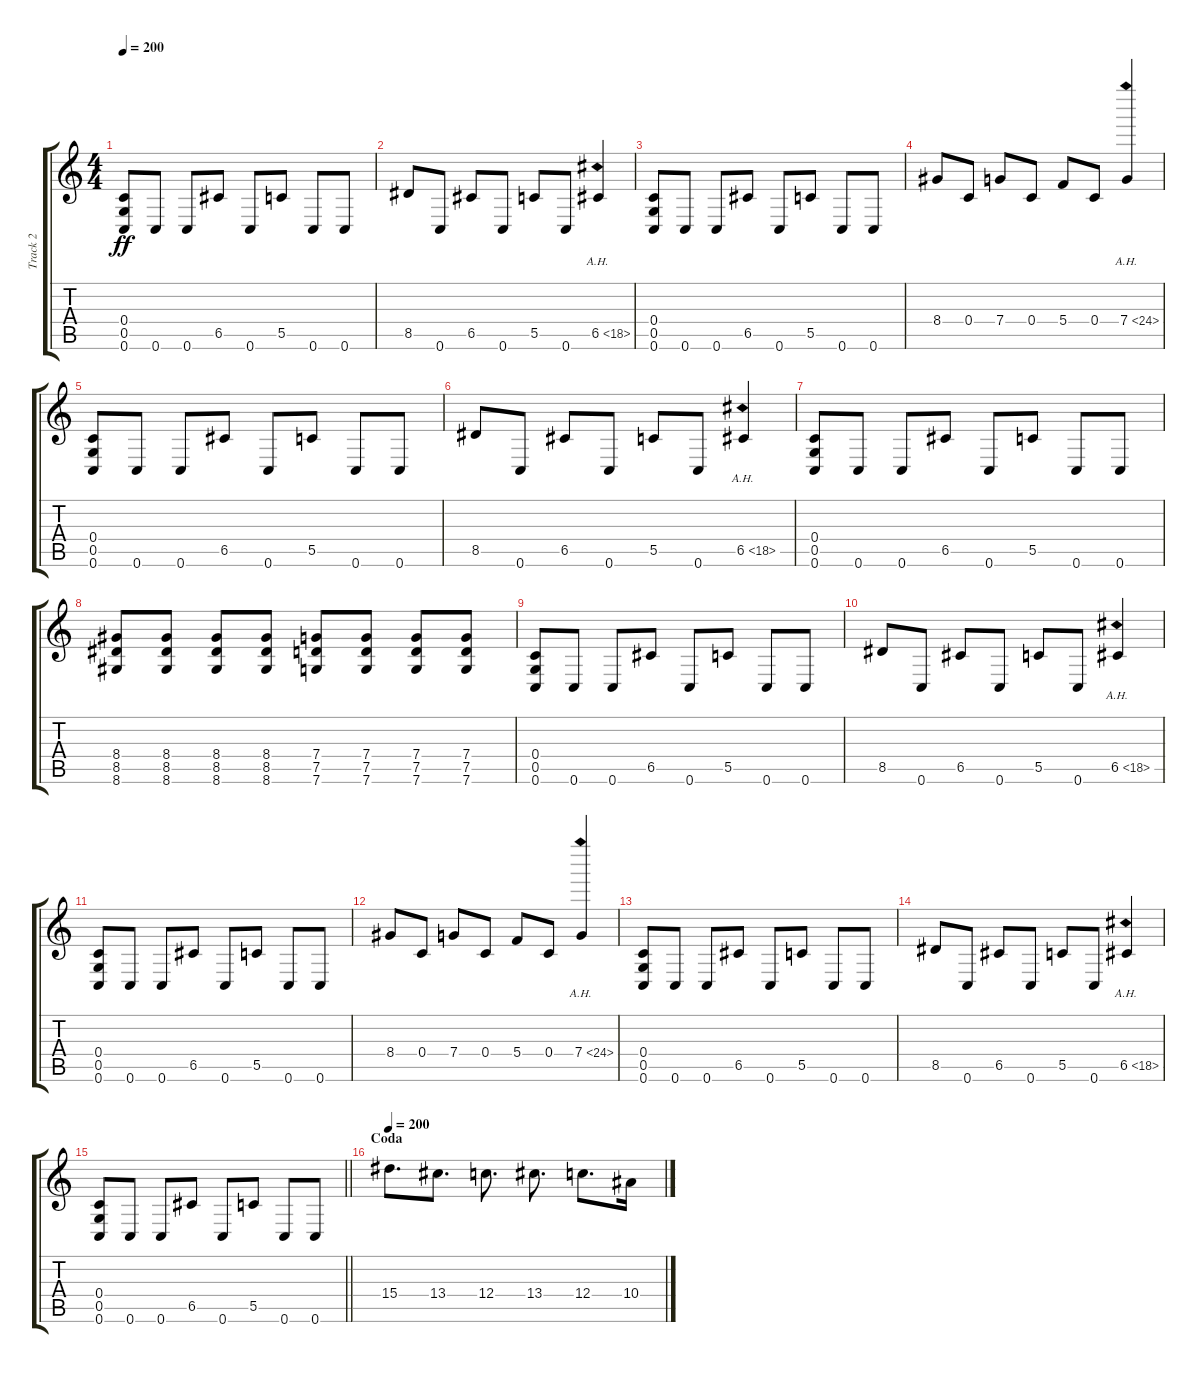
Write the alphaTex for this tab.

\track ("Track 2" "Track 2") {instrument overdrivenguitar}
\staff {score tabs}
\tuning (D4 A3 F3 C3 G2 C2) {hide}
\ts (4 4)
\tempo 200
\clef g2
\ks c
(0.4 0.5 0.6).8{dy ff} 0.6.8 0.6.8 6.5.8 0.6.8 5.5.8 0.6.8 0.6.8 |
8.5.8 0.6.8 6.5.8 0.6.8 5.5.8 0.6.8 6.5{ah 12}.4 |
(0.4 0.5 0.6).8 0.6.8 0.6.8 6.5.8 0.6.8 5.5.8 0.6.8 0.6.8 |
8.4.8 0.4.8 7.4.8 0.4.8 5.4.8 0.4.8 7.4{ah 17}.4 |
(0.4 0.5 0.6).8 0.6.8 0.6.8 6.5.8 0.6.8 5.5.8 0.6.8 0.6.8 |
8.5.8 0.6.8 6.5.8 0.6.8 5.5.8 0.6.8 6.5{ah 12}.4 |
(0.4 0.5 0.6).8 0.6.8 0.6.8 6.5.8 0.6.8 5.5.8 0.6.8 0.6.8 |
(8.4 8.5 8.6).8 (8.4 8.5 8.6).8 (8.4 8.5 8.6).8 (8.4 8.5 8.6).8 (7.4 7.5 7.6).8 (7.4 7.5 7.6).8 (7.4 7.5 7.6).8 (7.4 7.5 7.6).8 |
(0.4 0.5 0.6).8 0.6.8 0.6.8 6.5.8 0.6.8 5.5.8 0.6.8 0.6.8 |
8.5.8 0.6.8 6.5.8 0.6.8 5.5.8 0.6.8 6.5{ah 12}.4 |
(0.4 0.5 0.6).8 0.6.8 0.6.8 6.5.8 0.6.8 5.5.8 0.6.8 0.6.8 |
8.4.8 0.4.8 7.4.8 0.4.8 5.4.8 0.4.8 7.4{ah 17}.4 |
(0.4 0.5 0.6).8 0.6.8 0.6.8 6.5.8 0.6.8 5.5.8 0.6.8 0.6.8 |
8.5.8 0.6.8 6.5.8 0.6.8 5.5.8 0.6.8 6.5{ah 12}.4 |
\barLineRight lightlight
(0.4 0.5 0.6).8 0.6.8 0.6.8 6.5.8 0.6.8 5.5.8 0.6.8 0.6.8 |
\section ("" "Coda")
\tempo 200
15.4.8{d} 13.4.8{d} 12.4.8{d} 13.4.8{d} 12.4.8{d} 10.4.16
